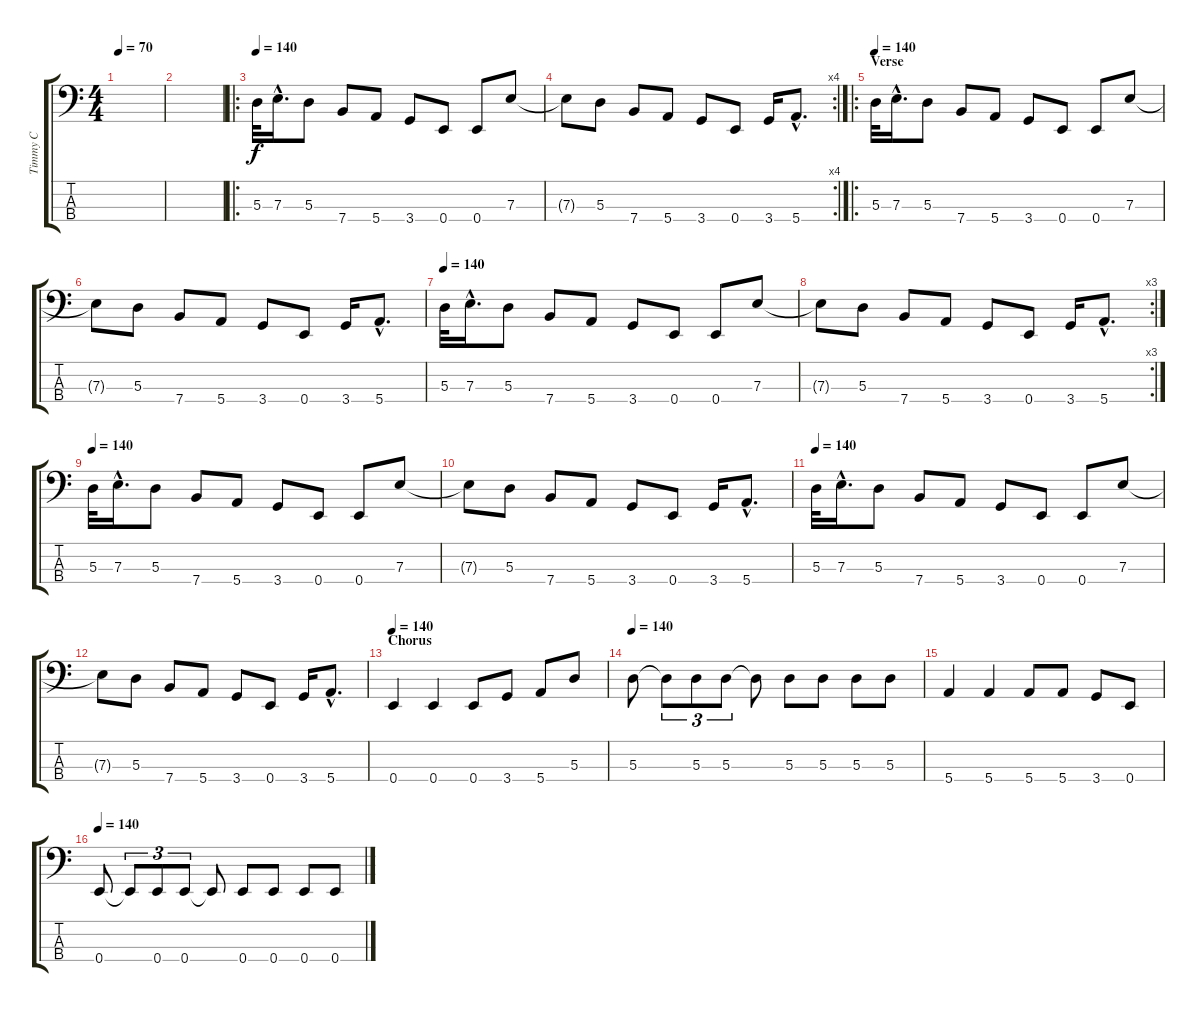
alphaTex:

\track ("Timmy C" "Timmy C") {instrument electricbassfinger}
\staff {score tabs}
\tuning (G2 D2 A1 E1) {hide}
\ts (4 4)
\tempo 70
\clef f4
\ks c
|
|
\ro
\tempo 140
5.3.32 7.3{hac}.16{d} 5.3.8 7.4.8 5.4.8 3.4.8 0.4.8 0.4.8 7.3.8 |
\rc 4
7.3{t}.8 5.3.8 7.4.8 5.4.8 3.4.8 0.4.8 3.4.16 5.4{hac}.8{d} |
\ro
\section ("" "Verse")
\tempo 140
5.3.32 7.3{hac}.16{d} 5.3.8 7.4.8 5.4.8 3.4.8 0.4.8 0.4.8 7.3.8 |
7.3{t}.8 5.3.8 7.4.8 5.4.8 3.4.8 0.4.8 3.4.16 5.4{hac}.8{d} |
\tempo 140
5.3.32 7.3{hac}.16{d} 5.3.8 7.4.8 5.4.8 3.4.8 0.4.8 0.4.8 7.3.8 |
\rc 3
7.3{t}.8 5.3.8 7.4.8 5.4.8 3.4.8 0.4.8 3.4.16 5.4{hac}.8{d} |
\tempo 140
5.3.32 7.3{hac}.16{d} 5.3.8 7.4.8 5.4.8 3.4.8 0.4.8 0.4.8 7.3.8 |
7.3{t}.8 5.3.8 7.4.8 5.4.8 3.4.8 0.4.8 3.4.16 5.4{hac}.8{d} |
\tempo 140
5.3.32 7.3{hac}.16{d} 5.3.8 7.4.8 5.4.8 3.4.8 0.4.8 0.4.8 7.3.8 |
7.3{t}.8 5.3.8 7.4.8 5.4.8 3.4.8 0.4.8 3.4.16 5.4{hac}.8{d} |
\section ("" "Chorus")
\tempo 140
0.4.4 0.4.4 0.4.8 3.4.8 5.4.8 5.3.8 |
\tempo 140
5.3.8{instrument electricbassfinger} 5.3{t}.8{tu (3 2)} 5.3.8{tu (3 2)} 5.3.8{tu (3 2)} 5.3{t}.8 5.3.8 5.3.8 5.3.8 5.3.8 |
5.4.4 5.4.4 5.4.8 5.4.8 3.4.8 0.4.8 |
\tempo 140
0.4.8 0.4{t}.8{tu (3 2)} 0.4.8{tu (3 2)} 0.4.8{tu (3 2)} 0.4{t}.8 0.4.8 0.4.8 0.4.8 0.4.8
